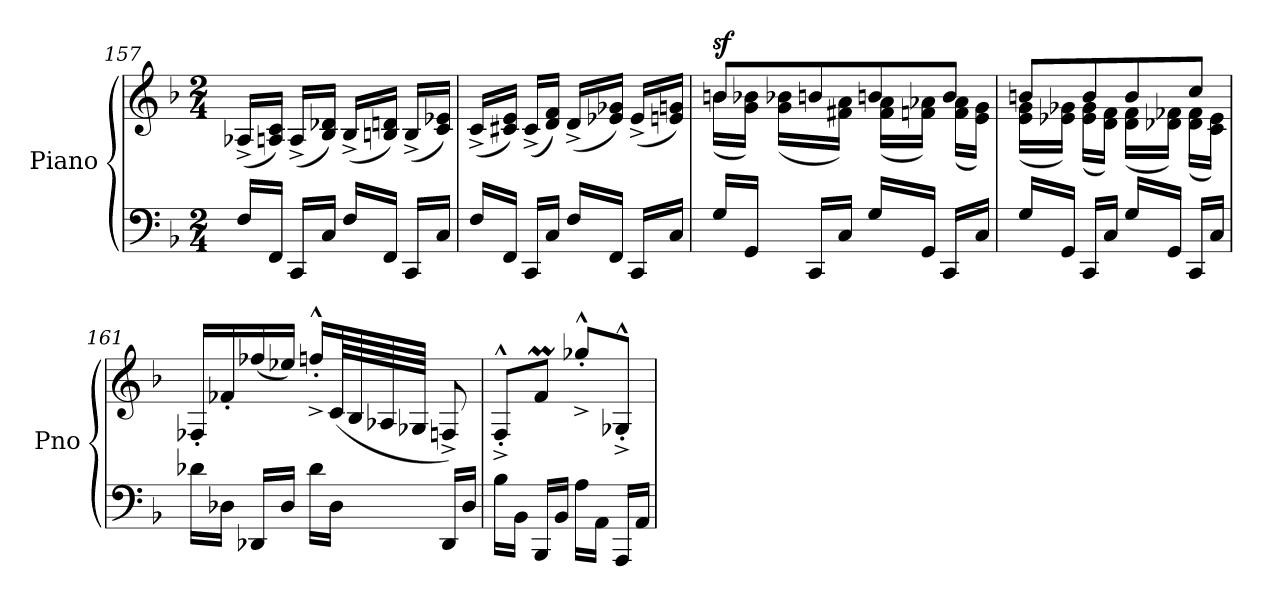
**kern	**kern	**dynam
*part1	*part1	*part1
*staff2	*staff1	*staff1/2
*I"Piano	*	*
*I'Pno	*	*
!!LO:LB:g=z
*clefF4	*clefG2	*
*k[b-]	*k[b-]	*
*M2/4	*M2/4	*
=157	=157	=157
16F/LL	(16A-X^/LL	.
16FF/JJ	16An/ 16c/JJ)	.
16CC/LL	(16A^/LL	.
16C/JJ	16B-/ 16d-X/JJ)	.
16F/LL	(16B-^/LL	.
16FF/JJ	16Bn/ 16dn/JJ)	.
16CC/LL	(16B^/LL	.
16C/JJ	16c/ 16e-X/JJ)	.
=158	=158	=158
16F/LL	(16c^/LL	.
16FF/JJ	16c#X/ 16e/JJ)	.
16CC/LL	(16c#^/LL	.
16C/JJ	16d/ 16f/JJ)	.
16F/LL	(16d^/LL	.
16FF/JJ	16e-X/ 16g-X/JJ)	.
16CC/LL	(16e-^/LL	.
16C/JJ	16en/ 16gn/JJ)	.
=159	=159	=159
*	*^	*
!	!	!	!LO:DY:a
16G/LL	8bn/L	(16b\LL	sf
16GG/JJ	.	16g\ 16b-X\JJ)	.
16CC/LL	8bn/	(16g\ 16b-X\LL	.
16C/JJ	.	16f#X\ 16a\JJ)	.
16G/LL	8bn/	(16f#\ 16a\LL	.
16GG/JJ	.	16fn\ 16a-X\JJ)	.
16CC/LL	8b/J	(16f\ 16a-\LL	.
16C/JJ	.	16e\ 16g\JJ)	.
=160	=160	=160	=160
16G/LL	8bn/L	(16e\ 16g\LL	.
16GG/JJ	.	16e-X\ 16g-X\JJ)	.
16CC/LL	8b/	(16e-\ 16g-\LL	.
16C/JJ	.	16d\ 16f\JJ)	.
16G/LL	8b/	(16d\ 16f\LL	.
16GG/JJ	.	16d-X\ 16f-X\JJ)	.
16CC/LL	8cc/J	(16d-\ 16f-\LL	.
16C/JJ	.	16c\ 16e-\JJ)	.
*	*v	*v	*
=161	=161	=161
16d-X\LL	16F-X'/LL	.
16D-X\JJ	16f-X'/	.
16DD-X/LL	(16ff-X/	.
16D-/JJ	16ee-X/JJ)	.
16d-\LL	16ffn'^^^/LL	.
16D-\JJ	(64c/LL	.
.	64B-/	.
.	64A-X/	.
.	64G-X/JJJJ	.
16DD-/LL	8Fn^/)	.
16D-/JJ	.	.
=162	=162	=162
16B-\LL	8F'^^^/L	.
16BB-\JJ	.	.
16BBB-/LL	8fM/J	.
16BB-/JJ	.	.
16A\LL	8gg-X'^^^/L	.
16AA\JJ	.	.
16AAA/LL	8G-X'^^^/J	.
16AA/JJ	.	.
=	=	=
*-	*-	*-
